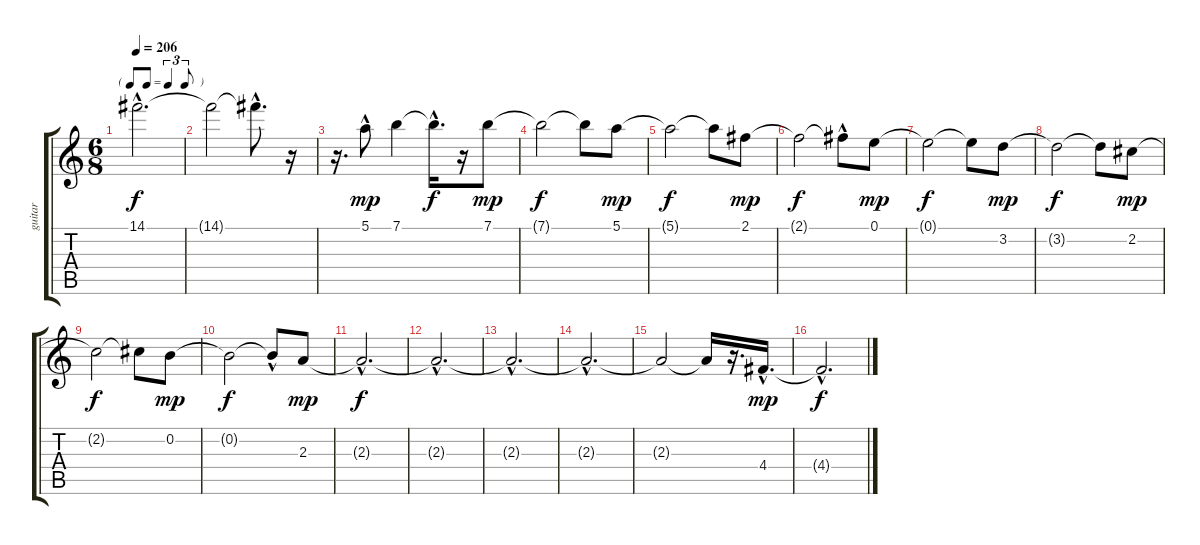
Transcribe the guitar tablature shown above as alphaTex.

\track ("guitar" "guitar") {instrument distortionguitar}
\staff {score tabs}
\tuning (E4 B3 G3 D3 A2 E2) {hide}
\ts (6 8)
\tf triplet8th
\tempo 206
\clef g2
\ks c
14.1{hac t}.2{d dy f} |
14.1{t}.2 14.1{hac t}.8{d} r.16 |
r.16{d} 5.1{hac}.8{dy mp} 7.1.4 7.1{hac t}.16{d dy f} r.16 7.1.8{dy mp} |
7.1{t}.2{dy f} 7.1{t}.8 5.1.8{dy mp} |
5.1{t}.2{dy f} 5.1{t}.8 2.1.8{dy mp} |
2.1{t}.2{dy f} 2.1{hac t}.8 0.1.8{dy mp} |
0.1{t}.2{dy f} 0.1{t}.8 3.2.8{dy mp} |
3.2{t}.2{dy f} 3.2{t}.8 2.2.8{dy mp} |
2.2{t}.2{dy f} 2.2{t}.8 0.2.8{dy mp} |
0.2{t}.2{dy f} 0.2{hac t}.8 2.3.8{dy mp} |
2.3{hac t}.2{d dy f} |
2.3{hac t}.2{d} |
2.3{hac t}.2{d} |
2.3{hac t}.2{d} |
2.3{t}.2 2.3{t}.16 r.16{d} 4.4{hac}.16{d dy mp} |
4.4{hac t}.2{d dy f}
